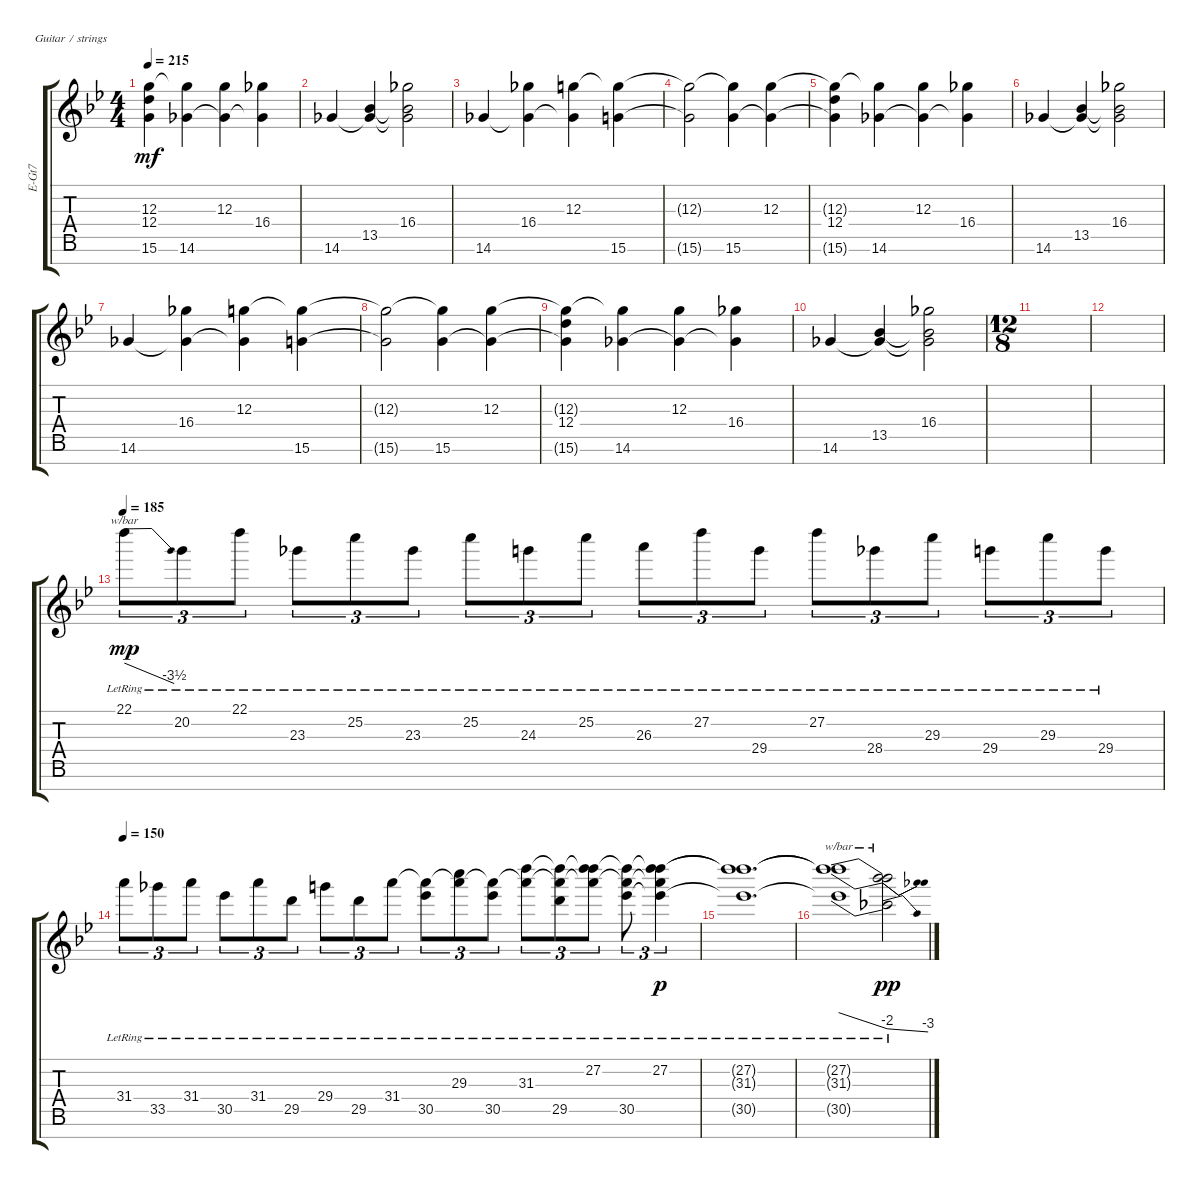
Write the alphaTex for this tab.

\defaultSystemsLayout 4
\bracketExtendMode groupsimilarinstruments
\otherSystemsTrackNameOrientation horizontal
\track ("sync" "E-Gt7") {instrument electricguitarclean}
\staff {score tabs}
\tuning (E4 B3 G3 D3 A2 E2 B1)
\ts (4 4)
\tempo 215
\clef g2
\ks bb
(12.4{acc forcenatural} 12.3{t acc forcenatural} 15.6{t acc forcenatural}).4{dy mf} (14.6{acc b} 12.3{t acc forcenatural}).4 (12.3{acc forcenatural} 14.6{t acc b}).4 (16.4{acc b} 14.6{t acc b}).4 |
14.6{acc b}.4 (13.5{acc b} 14.6{t acc b}).4 (16.4{acc b} 13.5{t acc b} 14.6{t acc b}).2 |
14.6{acc b}.4 (16.4{acc b} 14.6{t acc b}).4 (12.3{acc forcenatural} 14.6{t acc b}).4 (15.6{acc forcenatural} 12.3{t acc forcenatural}).4 |
(15.6{t acc forcenatural} 12.3{t acc forcenatural}).2 (15.6{acc forcenatural} 12.3{t acc forcenatural}).4 (12.3{acc forcenatural} 15.6{t acc forcenatural}).4 |
(12.4{acc forcenatural} 12.3{t acc forcenatural} 15.6{t acc forcenatural}).4 (14.6{acc b} 12.3{t acc forcenatural}).4 (12.3{acc forcenatural} 14.6{t acc b}).4 (16.4{acc b} 14.6{t acc b}).4 |
14.6{acc b}.4 (13.5{acc b} 14.6{t acc b}).4 (16.4{acc b} 13.5{t acc b} 14.6{t acc b}).2 |
14.6{acc b}.4 (16.4{acc b} 14.6{t acc b}).4 (12.3{acc forcenatural} 14.6{t acc b}).4 (15.6{acc forcenatural} 12.3{t acc forcenatural}).4 |
\scale
0.333333 (15.6{t acc forcenatural} 12.3{t acc forcenatural}).2 (15.6{acc forcenatural} 12.3{t acc forcenatural}).4 (12.3{acc forcenatural} 15.6{t acc forcenatural}).4 |
(12.4{acc forcenatural} 12.3{t acc forcenatural} 15.6{t acc forcenatural}).4 (14.6{acc b} 12.3{t acc forcenatural}).4 (12.3{acc forcenatural} 14.6{t acc b}).4 (16.4{acc b} 14.6{t acc b}).4 |
\scale
0.333333 14.6{acc b}.4 (13.5{acc b} 14.6{t acc b}).4 (16.4{acc b} 13.5{t acc b} 14.6{t acc b}).2 |
\ts (12 8)
\scale
0.333333 |
\scale
0.333333 |
\tempo 185
\scale
0.333333 22.1{lr acc forcenatural}.8{tu (3 2) tbe (dive default 0 0 45 -14) dy mp} 20.2{lr acc forcenatural}.8{tu (3 2)} 22.1{lr acc forcenatural}.8{tu (3 2)} 23.3{lr acc b}.8{tu (3 2)} 25.2{lr acc forcenatural}.8{tu (3 2)} 23.3{lr acc b}.8{tu (3 2)} 25.2{lr acc forcenatural}.8{tu (3 2)} 24.3{lr acc forcenatural}.8{tu (3 2)} 25.2{lr acc forcenatural}.8{tu (3 2)} 26.3{lr acc forcenatural}.8{tu (3 2)} 27.2{lr acc forcenatural}.8{tu (3 2)} 29.4{lr acc forcenatural}.8{tu (3 2)} 27.2{lr acc forcenatural}.8{tu (3 2)} 28.4{lr acc b}.8{tu (3 2)} 29.3{lr acc forcenatural}.8{tu (3 2)} 29.4{lr acc forcenatural}.8{tu (3 2)} 29.3{lr acc forcenatural}.8{tu (3 2)} 29.4{lr acc forcenatural}.8{tu (3 2)} |
\tempo 150
\scale
0.333333 31.4{lr acc forcenatural}.8{tu (3 2)} 33.5{lr acc b}.8{tu (3 2)} 31.4{lr acc forcenatural}.8{tu (3 2)} 30.5{lr acc b}.8{tu (3 2)} 31.4{lr acc forcenatural}.8{tu (3 2)} 29.5{lr acc forcenatural}.8{tu (3 2)} 29.4{lr acc forcenatural}.8{tu (3 2)} 29.5{lr acc forcenatural}.8{tu (3 2)} 31.4{lr acc forcenatural}.8{tu (3 2)} (30.5{lr acc b} 31.4{lr t acc forcenatural}).8{tu (3 2)} (29.3{lr acc forcenatural} 31.4{lr t acc forcenatural}).8{tu (3 2)} (30.5{lr acc b} 31.4{lr t acc forcenatural}).8{tu (3 2)} (31.3{lr acc forcenatural} 31.4{lr t acc forcenatural}).8{tu (3 2)} (29.5{lr acc forcenatural} 31.3{lr t acc forcenatural} 31.4{lr t acc forcenatural}).8{tu (3 2)} (27.2{lr acc forcenatural} 31.3{lr t acc forcenatural} 31.4{lr t acc forcenatural}).8{tu (3 2)} (30.5{lr acc b} 31.3{lr t acc forcenatural} 31.4{lr t acc forcenatural}).8{tu (3 2)} (27.2{lr acc forcenatural} 30.5{lr t acc b} 31.3{lr t acc forcenatural} 31.4{lr t acc forcenatural}).4{tu (3 2) dy p} |
(27.2{lr t acc forcenatural} 31.3{lr t acc forcenatural} 30.5{lr t acc b}).1{d} |
\scale
0.333333 (27.2{lr t acc forcenatural} 30.5{lr t acc b} 31.3{lr t acc forcenatural}).1{tbe (dive default 0 0 60 -8)} (30.5{lr t acc b} 31.3{lr t acc forcenatural} 27.2{lr t acc forcenatural}).2{tbe (dive default 0 -8 59.4 -12) dy pp}
